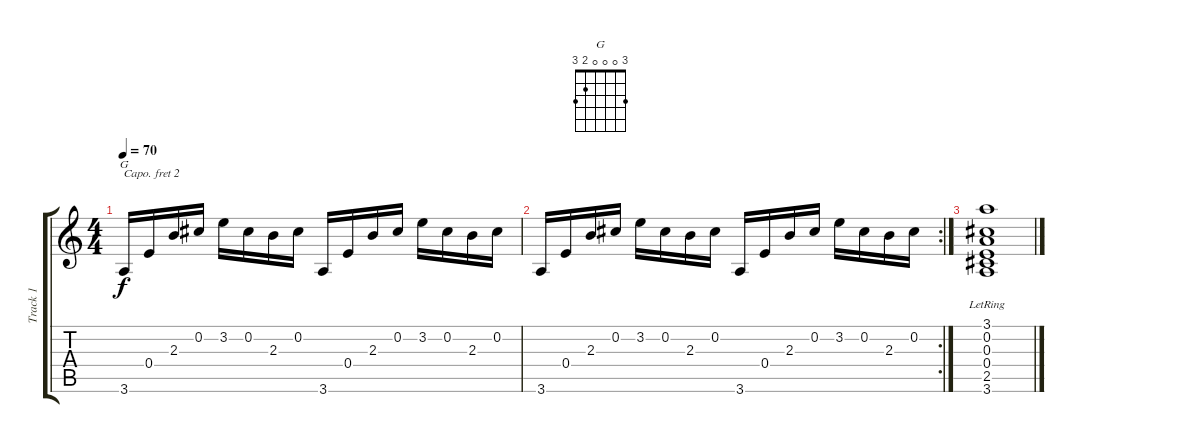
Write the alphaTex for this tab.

\track ("Track 1" "Track 1") {instrument electricguitarclean}
\staff {score tabs}
\capo 2
\tuning (E4 B3 G3 D3 A2 E2) {hide}
\chord ("G" 3 0 0 0 2 3)
\ts (4 4)
\tempo 70
\clef g2
\ks c
3.6.16{ch "G" dy f} 0.4.16 2.3.16 0.2.16 3.2.16 0.2.16 2.3.16 0.2.16 3.6.16 0.4.16 2.3.16 0.2.16 3.2.16 0.2.16 2.3.16 0.2.16 |
\rc 2
3.6.16 0.4.16 2.3.16 0.2.16 3.2.16 0.2.16 2.3.16 0.2.16 3.6.16 0.4.16 2.3.16 0.2.16 3.2.16 0.2.16 2.3.16 0.2.16 |
(3.1 0.2 0.3 0.4 2.5{lr} 3.6).1
